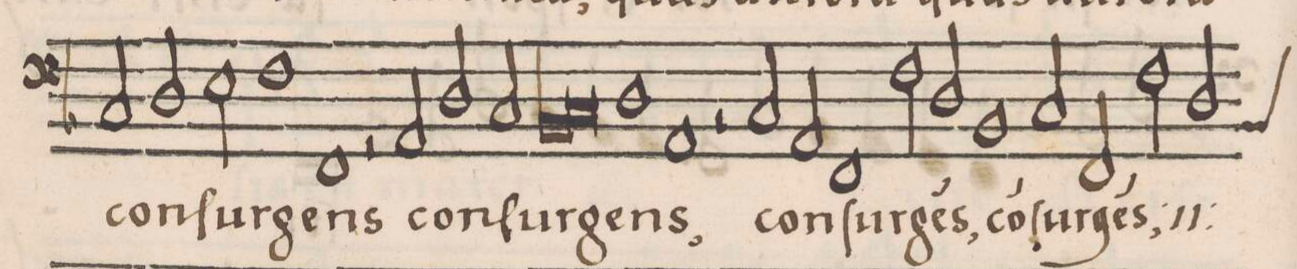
**kern	**text
*I"BASSVS	*
*clefF4	*
*k[b-]	*
*met(C)	*
*M2/1	*
2C/	con-
2D/	.
2E\	-ſur-
=68-	=68-
1F	.
1FF	-gens
=69-	=69-
2r	.
2AA/	con-
2D/	.
2C/	.
*lig	*
=70-	=70-
1BB-	-ſur-
1C	.
*Xlig	*
=71-	=71-
1D	-gens,
1AA	.
=72-	=72-
2r	.
2C/	con-
2AA/	.
1FF/	-ſur-
=73-	=73-
2F\	.
2D\	-ge(n)s,
1BB-/	co(n)-
=74-	=74-
2C/	-ſur-
2FF/	-ge(n)s,
*	*ij
2F\	con-
=75-	=75-
*custos:BB-	*
2D/	-ſur-
*-	*-
